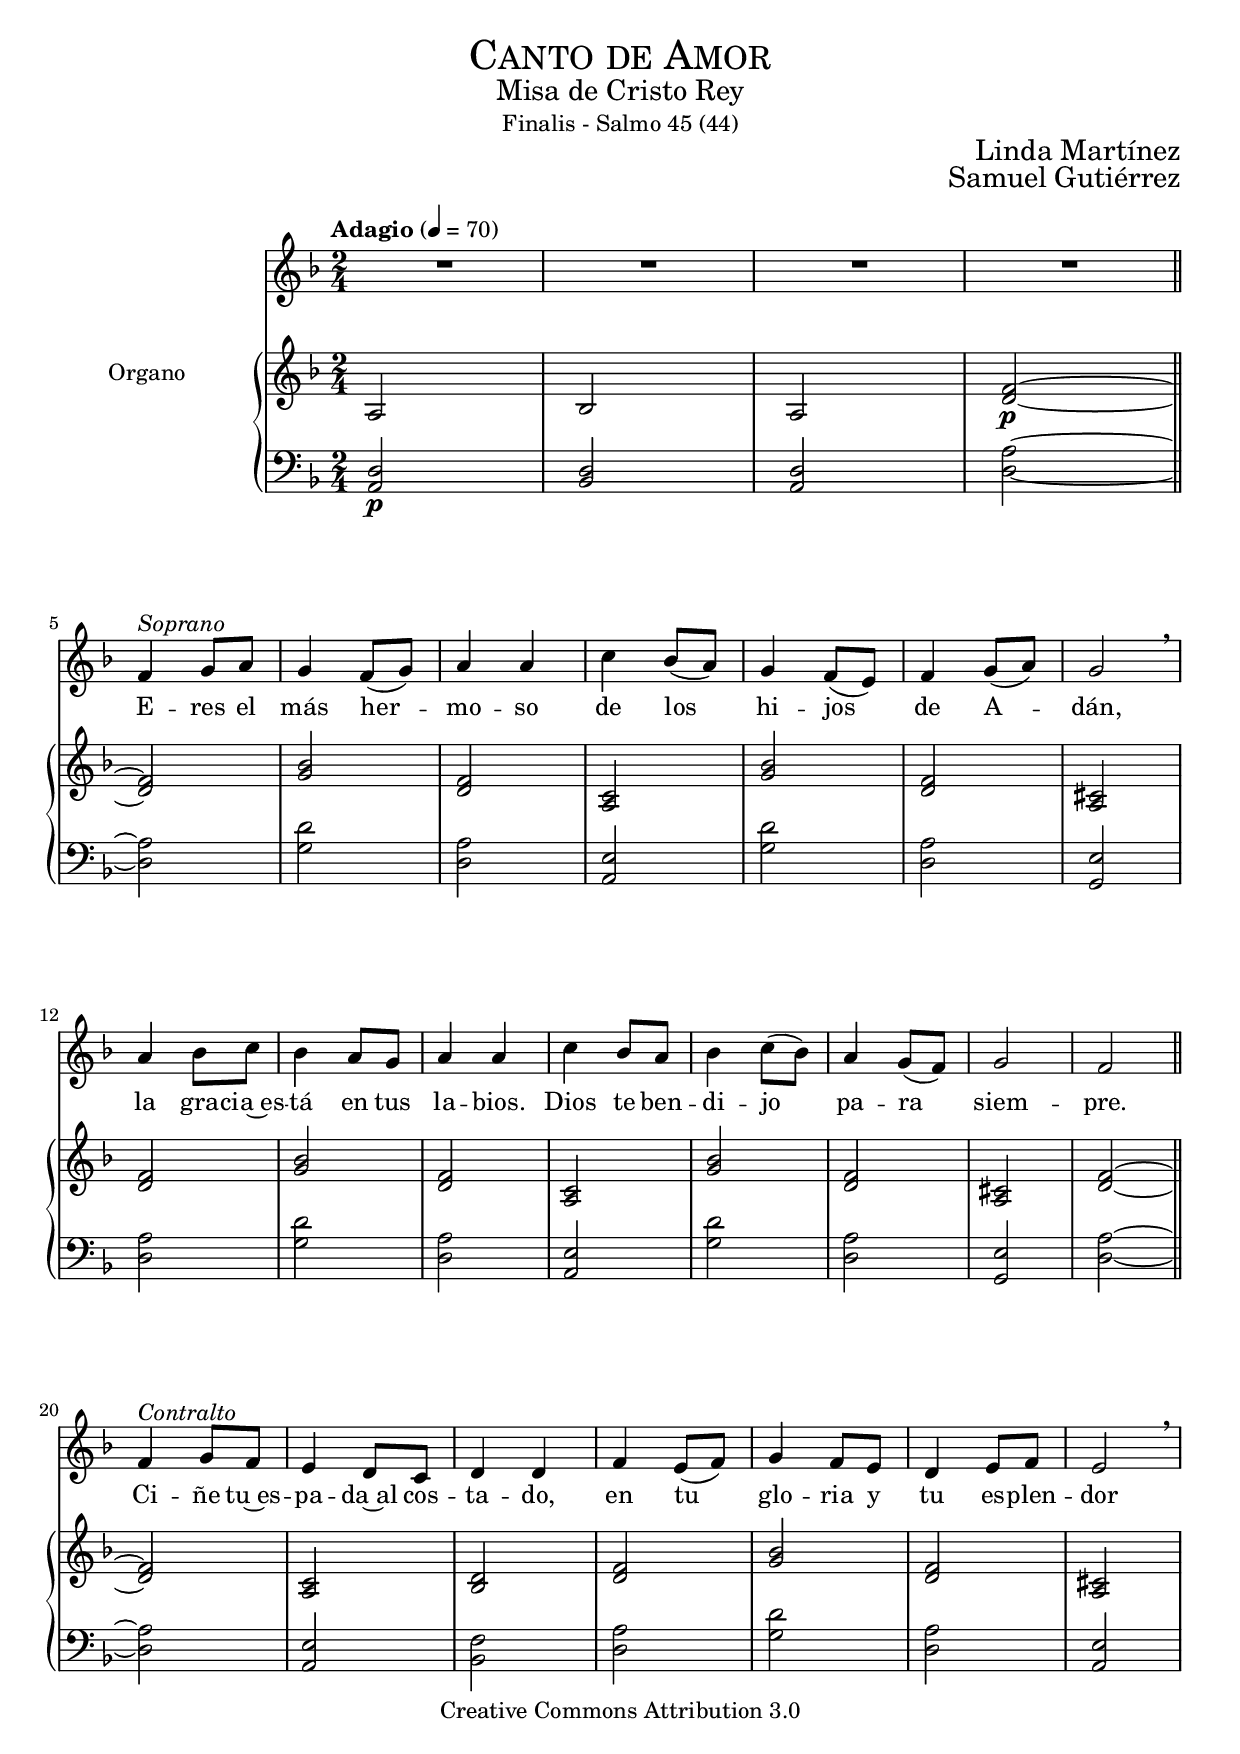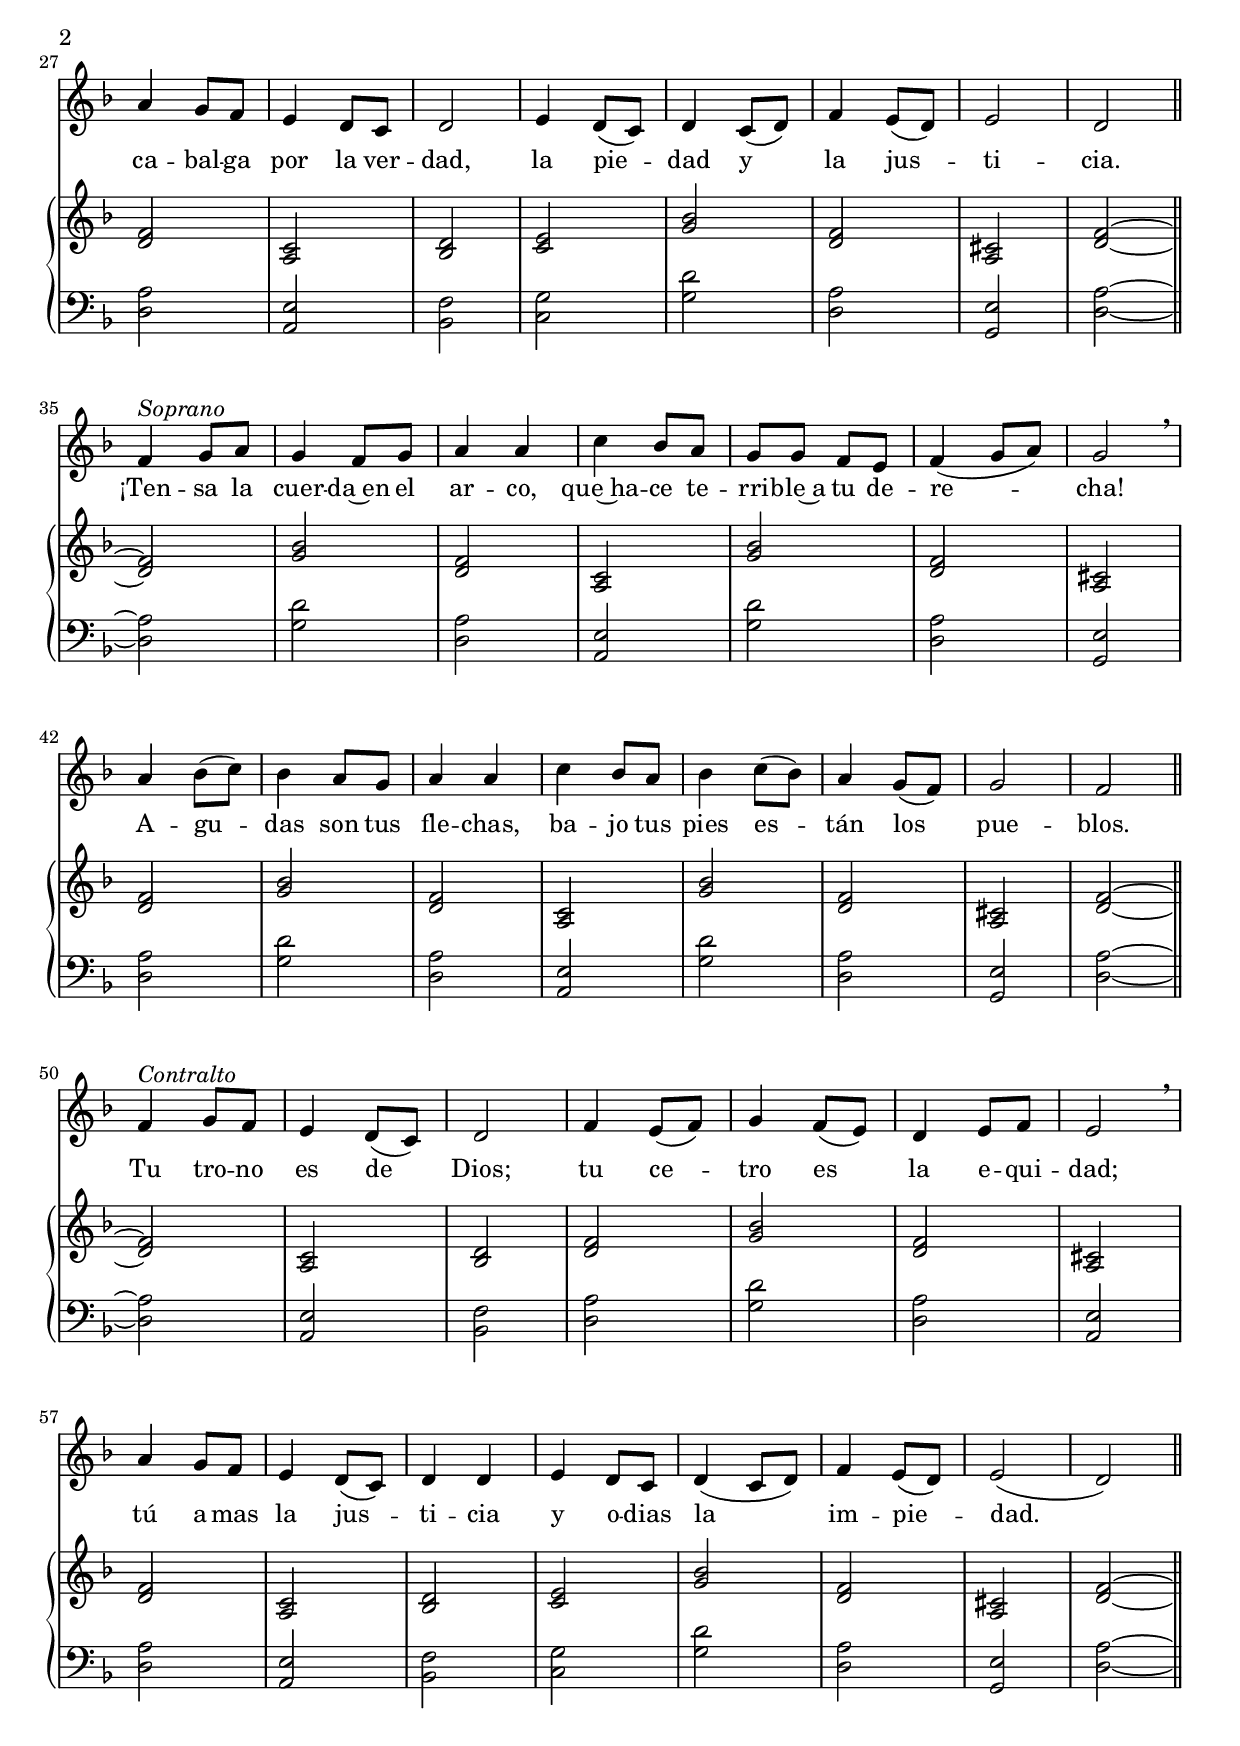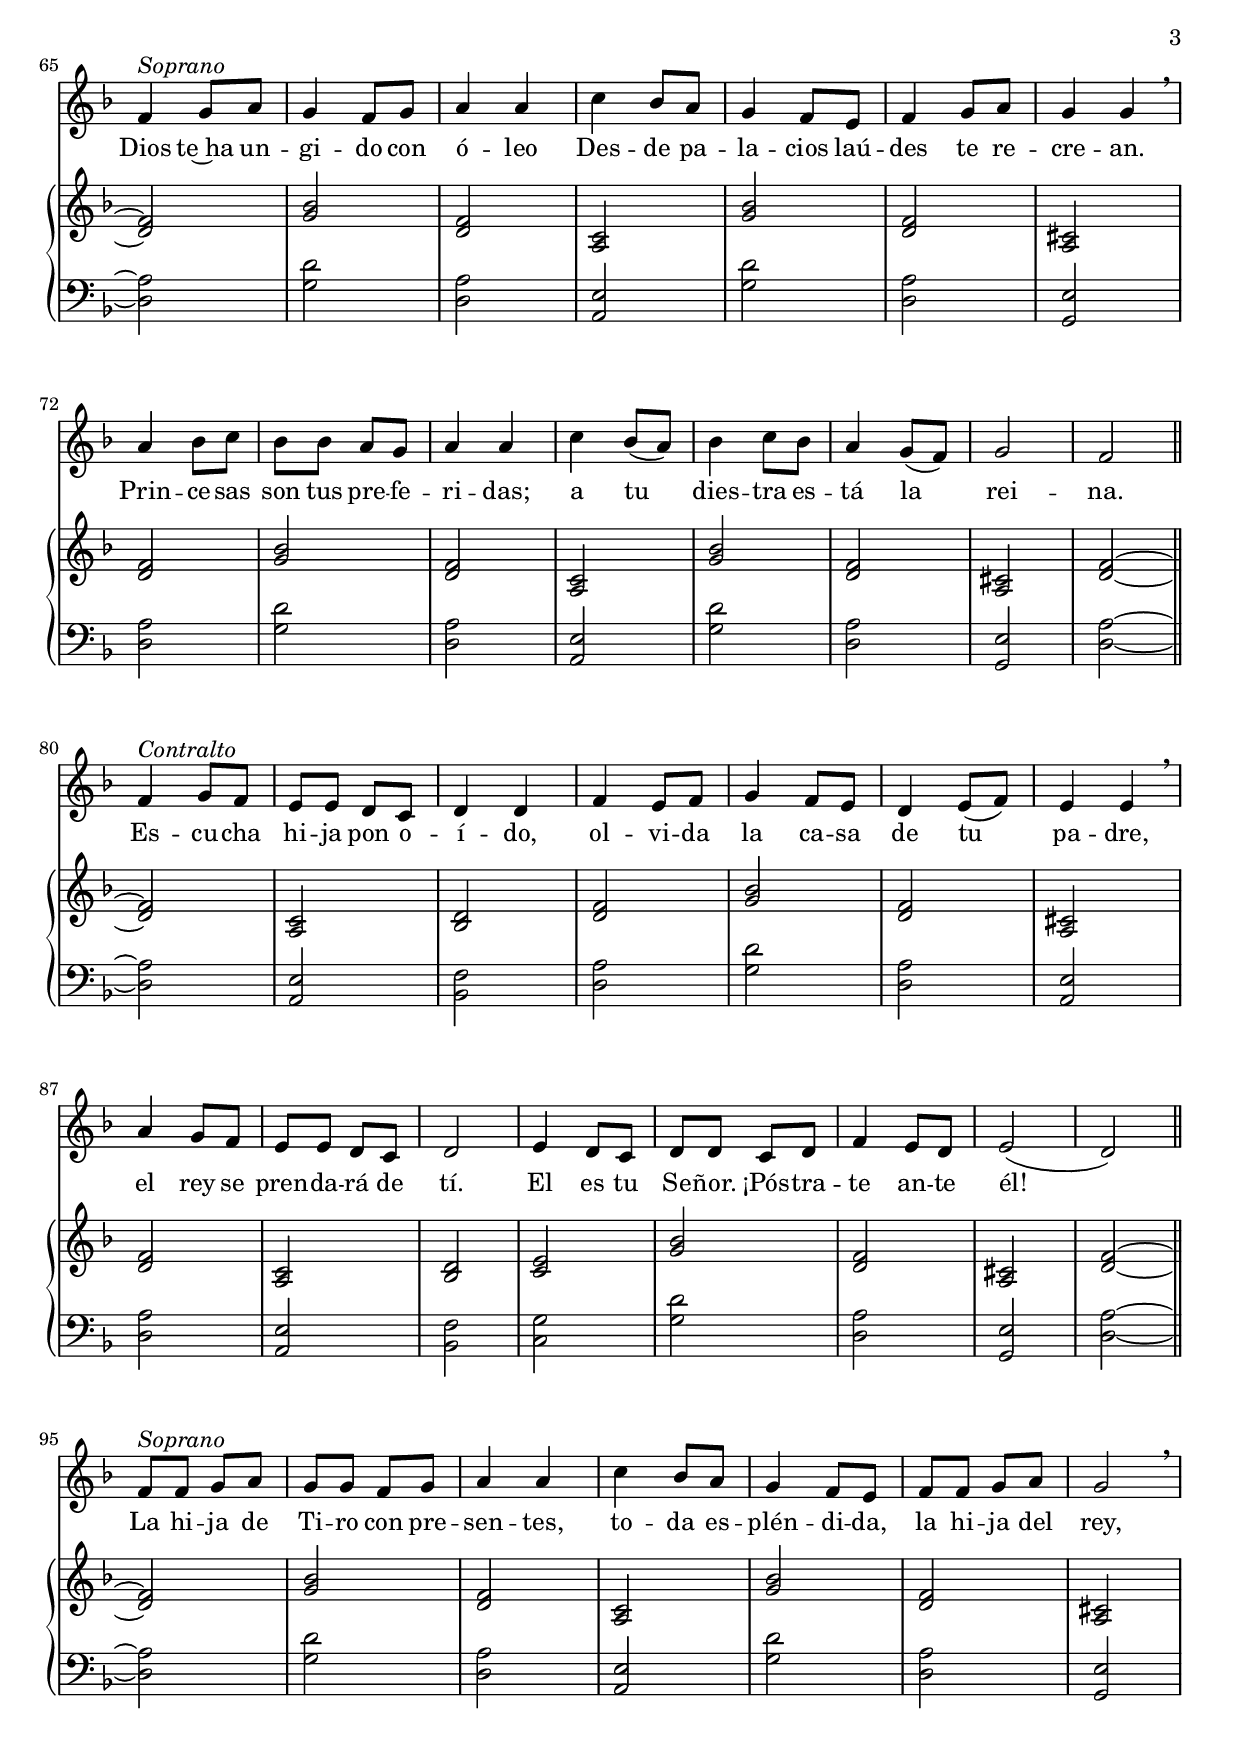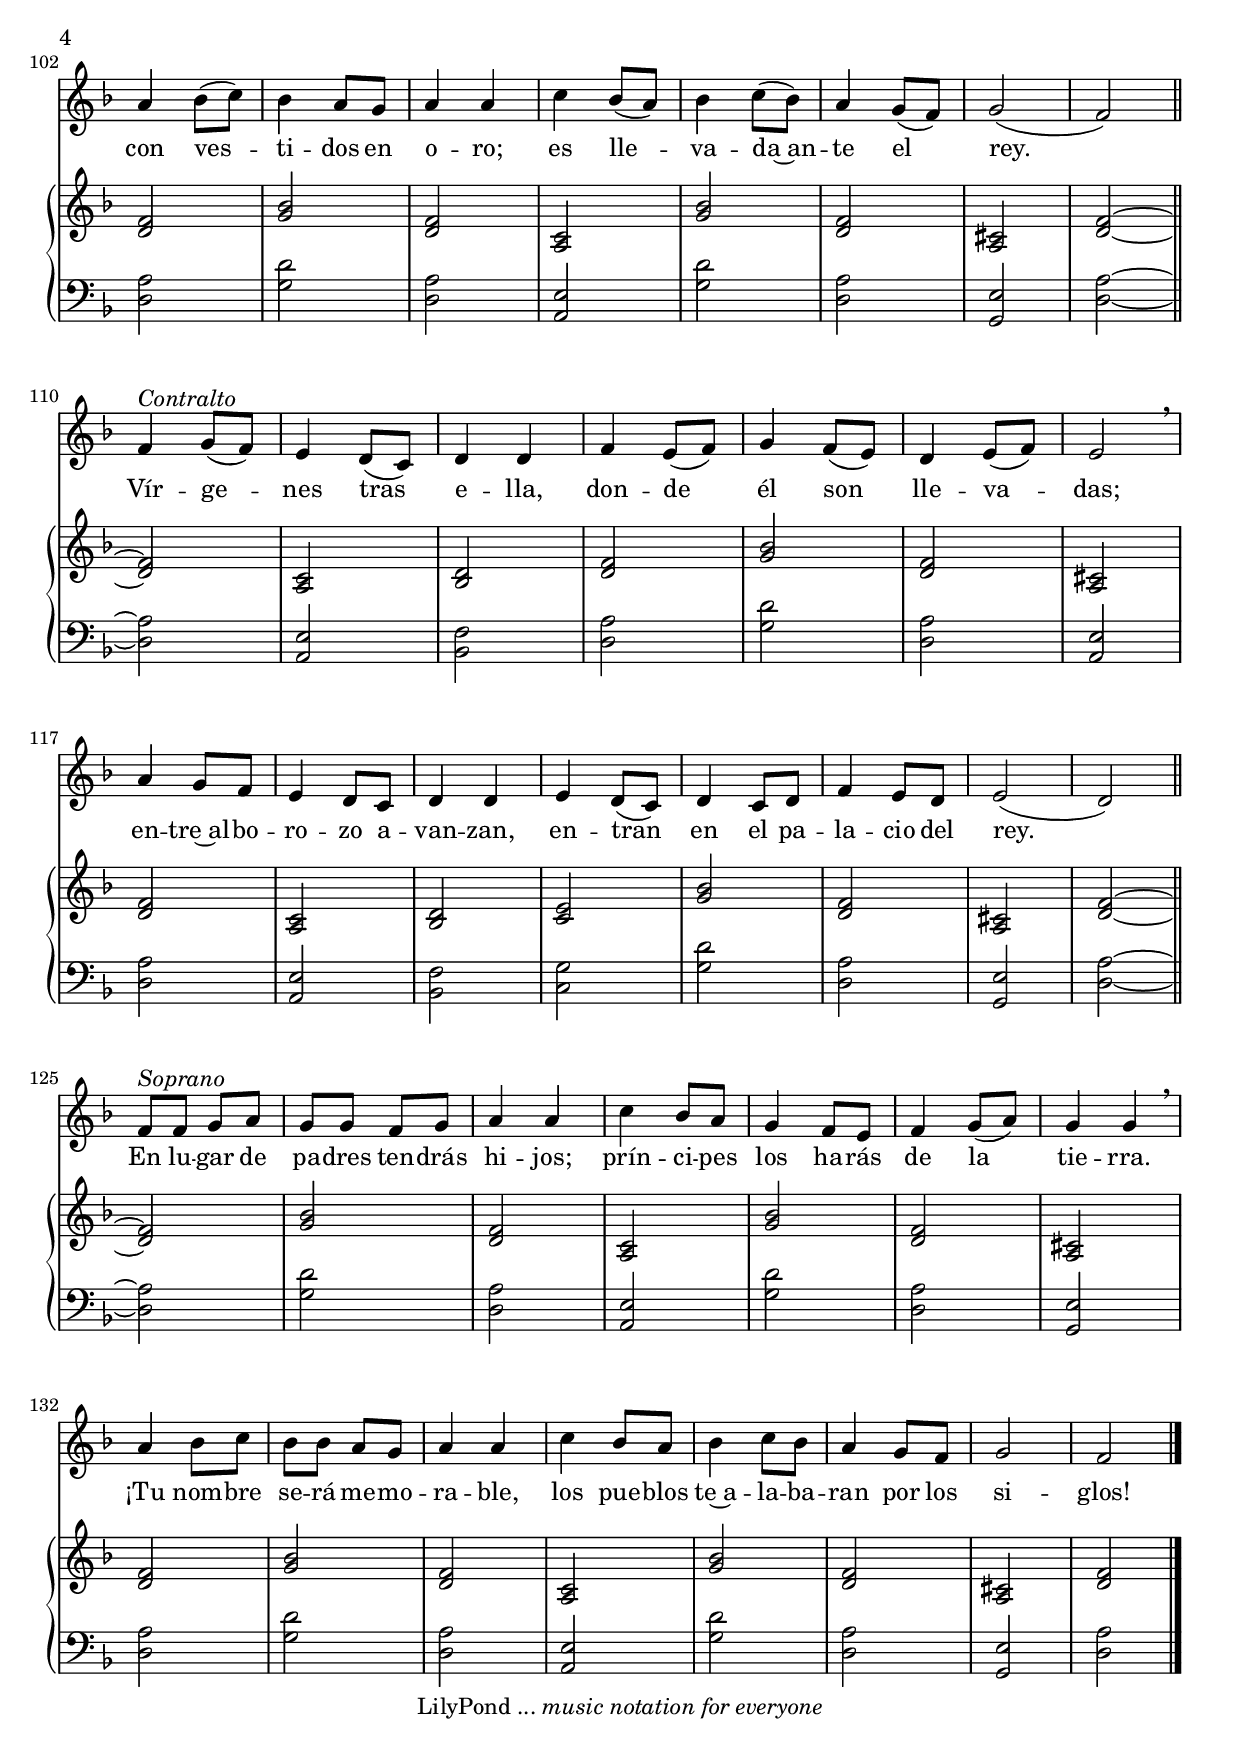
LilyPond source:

% ****************************************************************
%	Pricipe de los siglos - Melodia inspirada en las composiciones de Mons Marco Frisina
%   	Texto y musica con acompañamiento
%	by serach.sam@
% ****************************************************************
\language "espanol"
\version "2.19.82"

#(set-global-staff-size 19.8)

% --- Cabecera
\markup { \fill-line { \center-column { \fontsize #5 \smallCaps "Canto de Amor" \fontsize #2 "Misa de Cristo Rey" "Finalis - Salmo 45 (44)" } } }
\markup { \fill-line { " " \center-column { \fontsize #2 "Linda Martínez" } } }
\markup { \fill-line { " " \center-column { \fontsize #2 "Samuel Gutiérrez" } } }
\header {
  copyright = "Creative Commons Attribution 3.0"
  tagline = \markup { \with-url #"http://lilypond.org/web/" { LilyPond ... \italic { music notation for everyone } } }
  breakbefore = ##t
}

% --- Musica

% --- Parametro globales
global = {
  \tempo "Adagio" 4 = 70
  \key re \minor
  \time 2/4
}

Music = \relative do' {
  R2*4 \bar "||" \break

  fa4^\markup { \italic "Soprano" } sol8 la |
  sol4 fa8( sol)		|
  la4 la			|
  do4 sib8( la)		|
  sol4 fa8( mi)		|
  fa4 sol8( la)		|
  sol2 \breathe 		| \break
  la4 sib8 do		|
  sib4 la8 sol		|
  la4 la 		|
  do4 sib8 la		|
  sib4 do8( sib)		|
  la4 sol8( fa)		|
  sol2			|
  fa2 			| \bar "||" \break

  fa4^\markup { \italic "Contralto" } sol8 fa |
  mi4 re8 do	|
  re4 re 	|
  fa4 mi8( fa)	|
  sol4 fa8 mi	|
  re4 mi8 fa	|
  mi2 \breathe 	| \break
  la4 sol8 fa 	|
  mi4 re8 do 	|
  re2		|
  mi4 re8( do)	|
  re4 do8( re)	|
  fa4 mi8( re)	|
  mi2		|
  re2 		| \bar "||" \break

  fa4^\markup { \italic "Soprano" } sol8 la |
  sol4 fa8 sol		|
  la4 la			|
  do4 sib8 la		|
  sol8 sol fa8 mi	|
  fa4( sol8 la)		|
  sol2 \breathe		|
  la4 sib8( do)		|
  sib4 la8 sol		|
  la4 la			|
  do4 sib8 la		|
  sib4 do8( sib)		|
  la4 sol8( fa)		|
  sol2			|
  fa2 			| \bar "||" \break

  fa4^\markup { \italic "Contralto" } sol8 fa |
  mi4 re8( do)	|
  re2		|
  fa4 mi8( fa)	|
  sol4 fa8( mi)	|
  re4 mi8 fa	|
  mi2 \breathe	| \break
  la4 sol8 fa 	|
  mi4 re8( do)	|
  re4 re		|
  mi4 re8 do	|
  re4( do8 re)	|
  fa4 mi8( re)	|
  mi2(		|
  re2) 		| \bar "||" \break

  fa4^\markup { \italic "Soprano" } sol8 la |
  sol4 fa8 sol		|
  la4 la			|
  do4 sib8 la		|
  sol4 fa8 mi		|
  fa4 sol8 la		|
  sol4 sol \breathe	| \break
  la4 sib8 do		|
  sib8 sib la8 sol	|
  la4 la			|
  do4 sib8( la)		|
  sib4 do8 sib		|
  la4 sol8( fa)		|
  sol2			|
  fa2 			| \bar "||" \break

  fa4^\markup { \italic "Contralto" } sol8 fa |
  mi8 mi re8 do		|
  re4 re			|
  fa4 mi8 fa		|
  sol4 fa8 mi		|
  re4 mi8( fa)		|
  mi4 mi \breathe 	| \break
  la4 sol8 fa 		|
  mi8 mi re8 do 		|
  re2			|
  mi4 re8 do		|
  re8 re do8 re		|
  fa4 mi8 re		|
  mi2(			|
  re2) 			| \bar "||" \break

  fa8^\markup { \italic "Soprano" } fa sol8 la |
  sol8 sol fa8 sol	|
  la4 la			|
  do4 sib8 la		|
  sol4 fa8 mi		|
  fa8 fa sol8 la		|
  sol2  \breathe 	| \break
  la4 sib8( do)		|
  sib4 la8 sol		|
  la4 la			|
  do4 sib8( la)		|
  sib4 do8( sib)		|
  la4 sol8( fa)		|
  sol2(			|
  fa2) 			| \bar "||" \break

  fa4^\markup { \italic "Contralto" } sol8( fa)	|
  mi4 re8( do)	|
  re4 re		|
  fa4 mi8( fa)	|
  sol4 fa8( mi)	|
  re4 mi8( fa)	|
  mi2 \breathe 	| \break
  la4 sol8 fa 	|
  mi4 re8 do 	|
  re4 re 	|
  mi4 re8( do)	|
  re4 do8 re	|
  fa4 mi8 re	|
  mi2(		|
  re2) 		| \bar "||" \break

  fa8^\markup { \italic "Soprano" } fa sol8 la |
  sol8 sol fa8 sol	|
  la4 la			|
  do4 sib8 la		|
  sol4 fa8 mi		|
  fa4 sol8( la)		|
  sol4 sol \breathe 	| \break
  la4 sib8 do		|
  sib8 sib la8 sol	|
  la4 la 		|
  do4 sib8 la		|
  sib4 do8 sib		|
  la4 sol8 fa		|
  sol2			|
  fa2 			| \bar "||" \break

  \bar "|."
}
Words = \lyricmode {
  E -- res el más her -- mo -- so
  de los hi -- jos de A -- dán,
  la gra -- cia~es -- tá en tus la -- bios.
  Dios te ben -- di -- jo pa -- ra siem -- pre.

  Ci -- ñe tu~es -- pa -- da~al cos -- ta -- do,
  en tu glo -- ria y tu es -- plen -- dor
  ca -- bal -- ga por la ver -- dad,
  la pie -- dad y la jus -- ti -- cia.

  ¡Ten -- sa la cuer -- da~en el ar -- co,
  que~ha -- ce te -- rri -- ble~a tu de -- re -- cha!
  A -- gu -- das son tus fle -- chas,
  ba -- jo tus pies es -- tán los pue -- blos.

  Tu tro -- no es de Dios;
  tu ce -- tro es la e -- qui -- dad;
  tú a -- mas la jus -- ti -- cia
  y o -- dias la im -- pie -- dad.

  Dios te~ha un -- gi -- do con ó -- leo
  Des -- de pa -- la -- cios laú -- des te re -- cre -- an.
  Prin -- ce -- sas son tus pre -- fe -- ri -- das;
  a tu dies -- tra es -- tá la rei -- na.

  Es -- cu -- cha hi -- ja pon o -- í -- do,
  ol -- vi -- da la ca -- sa de tu pa -- dre,
  el rey se pren -- da -- rá de tí.
  El es tu Se -- ñor. ¡Pós -- tra -- te an -- te él!

  La hi -- ja de Ti -- ro con pre -- sen -- tes,
  to -- da es -- plén -- di -- da, la hi -- ja del rey,
  con ves -- ti -- dos en o -- ro;
  es lle -- va -- da~an -- te el rey.

  Vír -- ge -- nes tras e -- lla,
  don -- de él son lle -- va -- das;
  en -- tre~al -- bo -- ro -- zo a -- van -- zan,
  en -- tran en el pa -- la -- cio del rey.

  En lu -- gar de pa -- dres ten -- drás hi -- jos;
  prín -- ci -- pes los ha -- rás de la tie -- rra.
  ¡Tu nom -- bre se -- rá me -- mo -- ra -- ble,
  los pue -- blos te~a -- la -- ba -- ran por los si -- glos!
}

NotesSop = \relative do' {
  R2*3 | fa2~\p | \bar "||" \break

  fa2 sib	|
  fa2 do 	|
  sib'2 fa	|
  dos2 fa	|
  sib2 fa2	|
  do2 sib' 	|
  fa2 dos	|
  fa2~		|

  fa2 do2	|
  re2 fa 	|
  sib2 fa	|
  dos2 fa	|
  do2 re2	|
  mi2 sib' 	|
  fa2 dos	|
  fa2~		|

  fa2 sib	|
  fa2 do 	|
  sib'2 fa	|
  dos2 fa	|
  sib2 fa2	|
  do2 sib' 	|
  fa2 dos	|
  fa2~		|

  fa2 do2	|
  re2 fa 	|
  sib2 fa	|
  dos2 fa	|
  do2 re2	|
  mi2 sib' 	|
  fa2 dos	|
  fa2~		|

  fa2 sib	|
  fa2 do 	|
  sib'2 fa	|
  dos2 fa	|
  sib2 fa2	|
  do2 sib' 	|
  fa2 dos	|
  fa2~		|

  fa2 do2	|
  re2 fa 	|
  sib2 fa	|
  dos2 fa	|
  do2 re2	|
  mi2 sib' 	|
  fa2 dos	|
  fa2~		|

  fa2 sib	|
  fa2 do 	|
  sib'2 fa	|
  dos2 fa	|
  sib2 fa2	|
  do2 sib' 	|
  fa2 dos	|
  fa2~		|

  fa2 do2	|
  re2 fa 	|
  sib2 fa	|
  dos2 fa	|
  do2 re2	|
  mi2 sib' 	|
  fa2 dos	|
  fa2~		|

  fa2 sib	|
  fa2 do 	|
  sib'2 fa	|
  dos2 fa	|
  sib2 fa2	|
  do2 sib' 	|
  fa2 dos	|
  fa2		|
}
NotesAlt = \relative do' {
  la2 | sib2 | la2 | re2~\p | \bar "||"

  re2 sol 	|
  re2 la		|
  sol'2 re	|
  la2 re		|
  sol2 re 	|
  la2 sol'	|
  re2 la		|
  re2~		|

  re2 la 	|
  sib2 re	|
  sol2 re	|
  la2 re		|
  la2 sib 	|
  do2 sol'	|
  re2 la		|
  re2~		|

  re2 sol 	|
  re2 la		|
  sol'2 re	|
  la2 re		|
  sol2 re 	|
  la2 sol'	|
  re2 la		|
  re2~		|

  re2 la 	|
  sib2 re	|
  sol2 re	|
  la2 re		|
  la2 sib 	|
  do2 sol'	|
  re2 la		|
  re2~		|

  re2 sol 	|
  re2 la		|
  sol'2 re	|
  la2 re		|
  sol2 re 	|
  la2 sol'	|
  re2 la		|
  re2~		|

  re2 la 	|
  sib2 re	|
  sol2 re	|
  la2 re		|
  la2 sib 	|
  do2 sol'	|
  re2 la		|
  re2~		|

  re2 sol 	|
  re2 la		|
  sol'2 re	|
  la2 re		|
  sol2 re 	|
  la2 sol'	|
  re2 la		|
  re2~		|

  re2 la 	|
  sib2 re	|
  sol2 re	|
  la2 re		|
  la2 sib 	|
  do2 sol'	|
  re2 la		|
  re2~		|

  re2 sol 	|
  re2 la		|
  sol'2 re	|
  la2 re		|
  sol2 re 	|
  la2 sol'	|
  re2 la		|
  re2		|
}
NotesTer = \relative do {
  re2\p | re2 | re2 | la'2~ | \bar "||"

  la2 re 	|
  la2 mi		|
  re'2 la	|
  mi2 la		|
  re2 la 	|
  mi2 re	'	|
  la2 mi		|
  la2~		|

  la2 mi 	|
  fa2 la		|
  re2 la		|
  mi2 la		|
  mi2 fa 	|
  sol2 re'	|
  la2 mi		|
  la2~ 		|

  la2 re 	|
  la2 mi		|
  re'2 la	|
  mi2 la		|
  re2 la 	|
  mi2 re	'	|
  la2 mi		|
  la2~		|

  la2 mi 	|
  fa2 la		|
  re2 la		|
  mi2 la		|
  mi2 fa 	|
  sol2 re'	|
  la2 mi		|
  la2~ 		|

  la2 re 	|
  la2 mi		|
  re'2 la	|
  mi2 la		|
  re2 la 	|
  mi2 re	'	|
  la2 mi		|
  la2~		|

  la2 mi 	|
  fa2 la		|
  re2 la		|
  mi2 la		|
  mi2 fa 	|
  sol2 re'	|
  la2 mi		|
  la2~ 		|

  la2 re 	|
  la2 mi		|
  re'2 la	|
  mi2 la		|
  re2 la 	|
  mi2 re	'	|
  la2 mi		|
  la2~		|

  la2 mi 	|
  fa2 la		|
  re2 la		|
  mi2 la		|
  mi2 fa 	|
  sol2 re'	|
  la2 mi		|
  la2~ 		|

  la2 re 	|
  la2 mi		|
  re'2 la	|
  mi2 la		|
  re2 la 	|
  mi2 re	'	|
  la2 mi		|
  la2		|
}
NotesBas = \relative do {
  la2\p | sib2 | la2 | re2~ | \bar "||"

  re2 sol 	|
  re2 la		|
  sol'2 re	|
  sol,2 re'	|
  sol2 re 	|
  la2 sol'	|
  re2 sol,	|
  re'2~		|

  re2 la 	|
  sib2 re	|
  sol2 re	|
  la2 re		|
  la2 sib 	|
  do2 sol'	|
  re2 sol,	|
  re'2~ 		|

  re2 sol 	|
  re2 la		|
  sol'2 re	|
  sol,2 re'	|
  sol2 re 	|
  la2 sol'	|
  re2 sol,	|
  re'2~		|

  re2 la 	|
  sib2 re	|
  sol2 re	|
  la2 re		|
  la2 sib 	|
  do2 sol'	|
  re2 sol,	|
  re'2~ 		|

  re2 sol 	|
  re2 la		|
  sol'2 re	|
  sol,2 re'	|
  sol2 re 	|
  la2 sol'	|
  re2 sol,	|
  re'2~		|

  re2 la 	|
  sib2 re	|
  sol2 re	|
  la2 re		|
  la2 sib 	|
  do2 sol'	|
  re2 sol,	|
  re'2~ 		|

  re2 sol 	|
  re2 la		|
  sol'2 re	|
  sol,2 re'	|
  sol2 re 	|
  la2 sol'	|
  re2 sol,	|
  re'2~		|

  re2 la 	|
  sib2 re	|
  sol2 re	|
  la2 re		|
  la2 sib 	|
  do2 sol'	|
  re2 sol,	|
  re'2~ 		|

  re2 sol 	|
  re2 la		|
  sol'2 re	|
  sol,2 re'	|
  sol2 re 	|
  la2 sol'	|
  re2 sol,	|
  re'2		|
}

% --- acordes
armonias = \new ChordNames {
  \chordmode {
    \italianChords
    re2:m sol2:m re2:m s2

    s2 sol2:m re2:m la2:m
    sol2:m re2:m la2:7
    re2:m sol2:m re2:m la2:m
    sol2:m re2:m la2:7 re2:m

    s2 la2:m sib2 re2:m
    sol2:m re2:m la2
    re2:m la2:m sib2 do2
    sol2:m re2:m la2:7 re2:m

    s2 sol2:m re2:m la2:m
    sol2:m re2:m la2:7
    re2:m sol2:m re2:m la2:m
    sol2:m re2:m la2:7 re2:m

    s2 la2:m sib2 re2:m
    sol2:m re2:m la2
    re2:m la2:m sib2 do2
    sol2:m re2:m la2:7 re2:m

    s2 sol2:m re2:m la2:m
    sol2:m re2:m la2:7
    re2:m sol2:m re2:m la2:m
    sol2:m re2:m la2:7 re2:m

    s2 la2:m sib2 re2:m
    sol2:m re2:m la2
    re2:m la2:m sib2 do2
    sol2:m re2:m la2:7 re2:m

    s2 sol2:m re2:m la2:m
    sol2:m re2:m la2:7
    re2:m sol2:m re2:m la2:m
    sol2:m re2:m la2:7 re2:m

    s2 la2:m sib2 re2:m
    sol2:m re2:m la2
    re2:m la2:m sib2 do2
    sol2:m re2:m la2:7 re2:m

    s2 sol2:m re2:m la2:m
    sol2:m re2:m la2:7
    re2:m sol2:m re2:m la2:m
    sol2:m re2:m la2:7 re2:m
  }
}

\score {
  <<
    \new Voice = "melodia" <<
      \set Staff.midiInstrument = #"choir aahs"
      \set Staff.midiMaximumVolume = #1.5
      \global \Music
    >>
    \new Lyrics = "melodia"
    \context Lyrics = "melodia" \lyricsto "melodia" \Words
    %\armonias
    \new PianoStaff <<
      \new Staff <<
        \set Staff.instrumentName = #"Organo"
        \set Staff.midiInstrument = #"church organ"
        \set Staff.midiMaximumVolume = #0.6
        \set Staff.printPartCombineTexts = ##f
        \partcombine
        << \global \NotesSop >>
        << \global \NotesAlt >>
      >>
      \new Staff <<
        \set Staff.midiInstrument = #"church organ"
        \set Staff.midiMaximumVolume = #0.6
        \clef bass
        \set Staff.printPartCombineTexts = ##f
        \partcombine
        << \global \NotesTer >>
        << \global \NotesBas >>
      >>
    >>
  >>
  \midi { }
  \layout { }
}

% --- Musica
\paper{
  #(set-default-paper-size "letter")
  indent=3.5\cm
  page-breaking = #ly:page-turn-breaking
}
